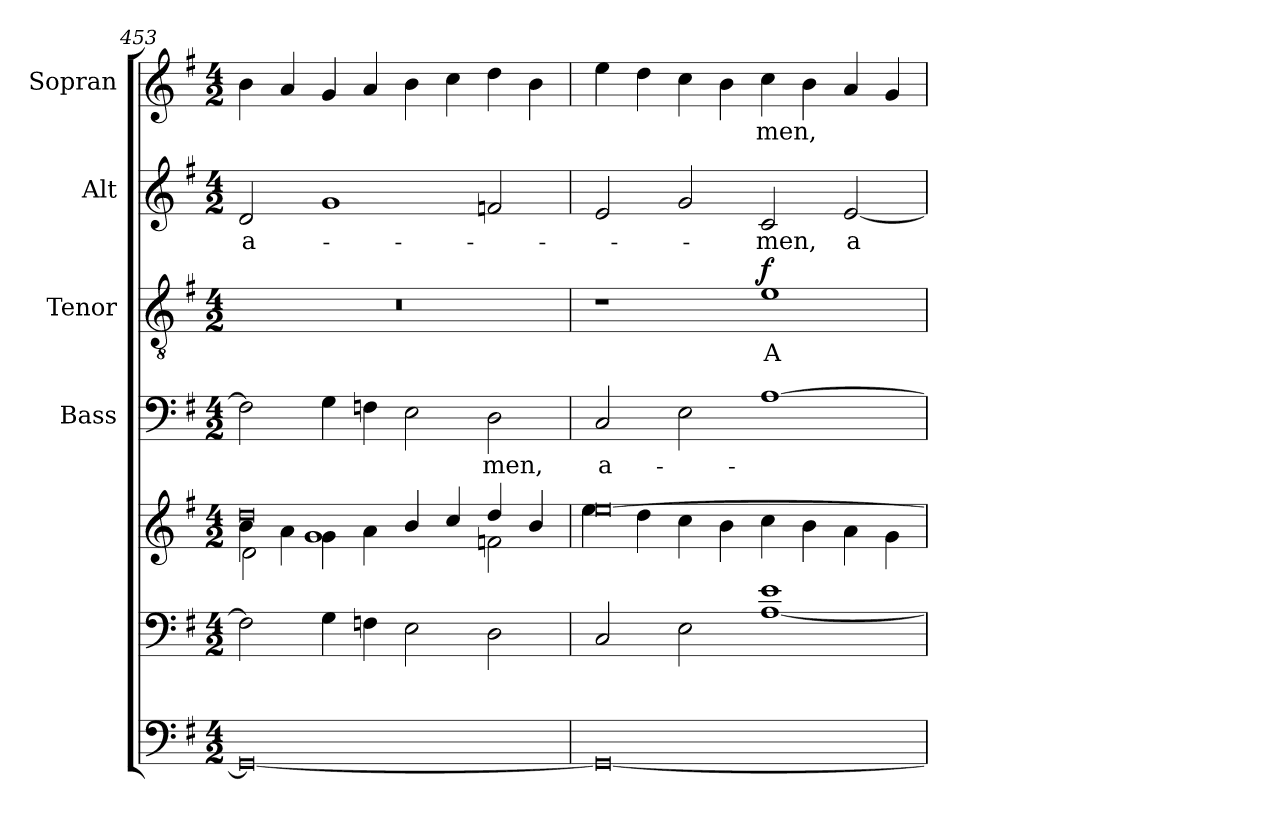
**kern	**kern	**kern	**kern	**text	**kern	**text	**dynam	**kern	**text	**kern	**text
*part6	*part5	*part5	*part4	*part4	*part3	*part3	*part3	*part2	*part2	*part1	*part1
*staff7	*staff6	*staff5	*staff4	*staff4	*staff3	*staff3	*staff3	*staff2	*staff2	*staff1	*staff1
*	*	*	*I"Bass	*	*I"Tenor	*	*	*I"Alt	*	*I"Sopran	*
*	*	*	*I'B.	*	*I'T.	*	*	*I'A.	*	*I'S.	*
*clefF4	*clefF4	*clefG2	*clefF4	*	*clefGv2	*	*	*clefG2	*	*clefG2	*
*k[f#]	*k[f#]	*k[f#]	*k[f#]	*	*k[f#]	*	*	*k[f#]	*	*k[f#]	*
*G:	*G:	*G:	*G:	*	*G:	*	*	*G:	*	*G:	*
*M4/2	*M4/2	*M4/2	*M4/2	*	*M4/2	*	*	*M4/2	*	*M4/2	*
=453	=453	=453	=453	=453	=453	=453	=453	=453	=453	=453	=453
*	*	*^	*	*	*	*	*	*	*	*	*
*	*	*	*^	*	*	*	*	*	*	*	*	*
!	!	!	!	!	!	!	!	!	!	!	!LO:LY:b	!	!
0GG_	2F\]	0dd	4b\	2d\	2F\]	.	0r	.	.	2d/	a-	4b\	.
.	.	.	4a\	.	.	.	.	.	.	.	.	4a/	.
.	4G\	.	4g\	1g	4G\	.	.	.	.	1g	.	4g/	.
.	4Fn\	.	4a\	.	4Fn\	.	.	.	.	.	.	4a/	.
.	2E\	.	4b/	.	2E\	.	.	.	.	.	.	4b\	.
.	.	.	4cc/	.	.	.	.	.	.	.	.	4cc\	.
!	!	!	!	!	!	!LO:LY:b	!	!	!	!	!	!	!
.	2D\	.	4dd/	2fn\	2D\	-men,	.	.	.	2fn/	.	4dd\	.
.	.	.	4b/	.	.	.	.	.	.	.	.	4b\	.
*	*	*	*v	*v	*	*	*	*	*	*	*	*	*
=454	=454	=454	=454	=454	=454	=454	=454	=454	=454	=454	=454	=454
!	!	!	!	!	!LO:LY:b	!	!	!	!	!	!	!
0GG_	2C/	[>0ee	4ee\	2C/	a-	1r	.	.	2e/	.	4ee\	.
.	.	.	4dd\	.	.	.	.	.	.	.	4dd\	.
.	2E\	.	4cc\	2E\	.	.	.	.	2g/	.	4cc\	.
.	.	.	4b\	.	.	.	.	.	.	.	4b\	.
!	!	!	!	!	!	!	!LO:LY:b	!LO:DY:a	!	!LO:LY:b	!	!LO:LY:b
.	[<1A 1e	.	4cc\	[1A	.	1e	A-	f	2c/	-men,	4cc\	-men,
.	.	.	4b\	.	.	.	.	.	.	.	4b\	.
!	!	!	!	!	!	!	!	!	!	!LO:LY:b	!	!
.	.	.	4a\	.	.	.	.	.	[2e/	a-	4a/	.
.	.	.	4g\	.	.	.	.	.	.	.	4g/	.
*	*	*v	*v	*	*	*	*	*	*	*	*	*
=	=	=	=	=	=	=	=	=	=	=	=
*-	*-	*-	*-	*-	*-	*-	*-	*-	*-	*-	*-
